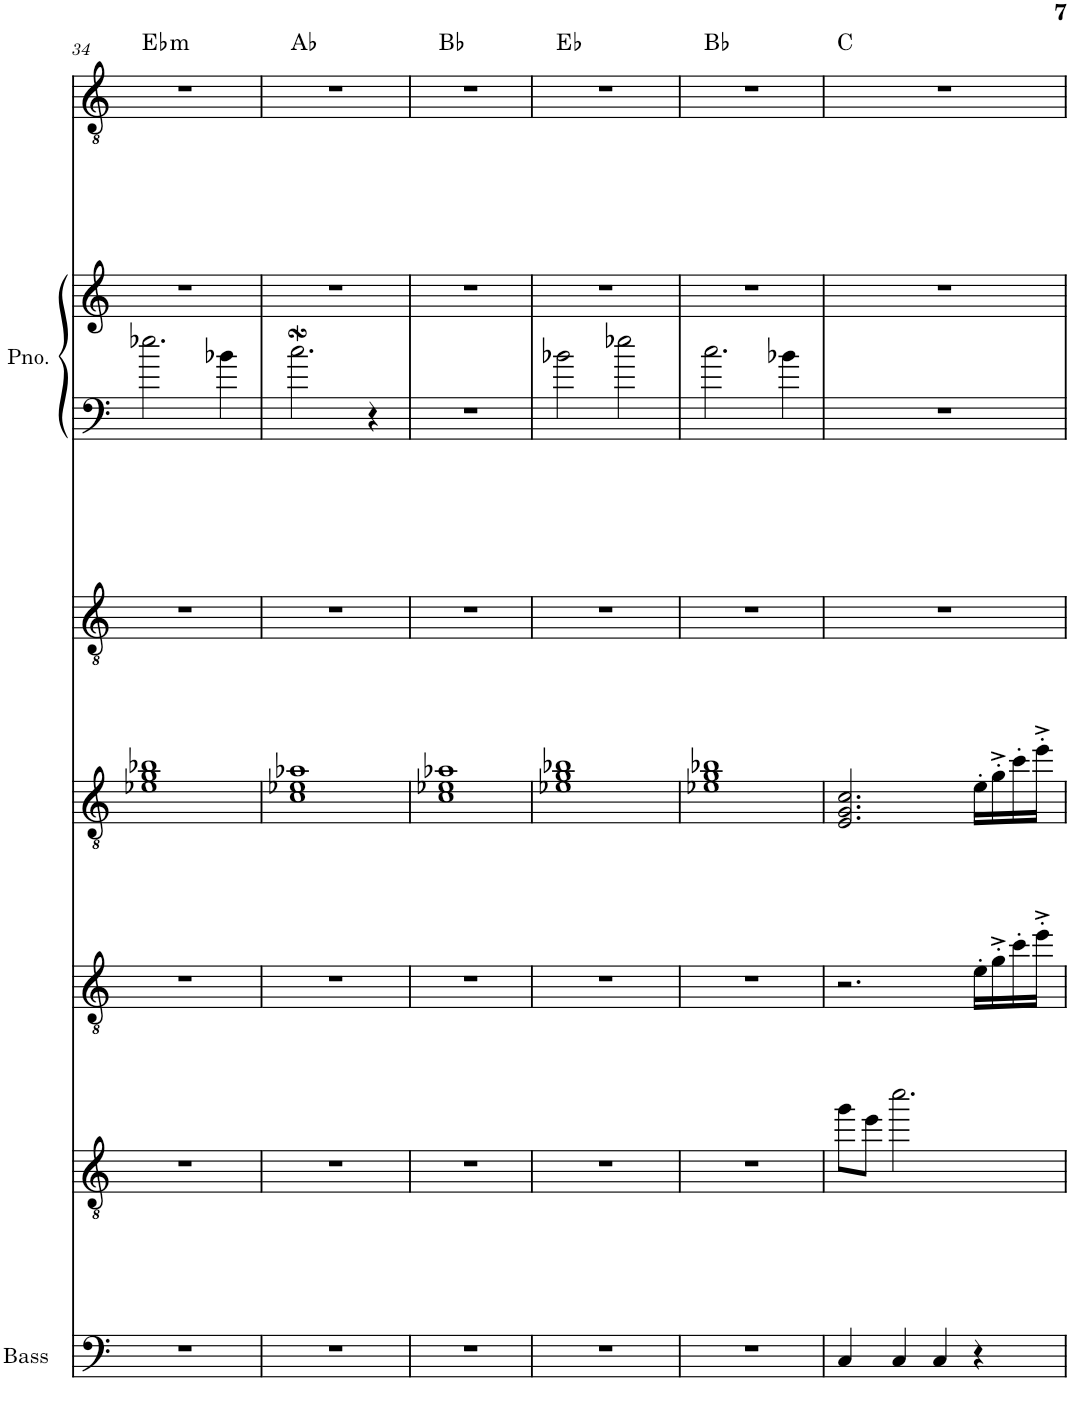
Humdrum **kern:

**kern	**kern	**kern	**kern	**kern	**kern	**kern	**kern	**harte
*part7	*part6	*part5	*part4	*part3	*part2	*part2	*part1	*part1
*staff8	*staff7	*staff6	*staff5	*staff4	*staff3	*staff2	*staff1	*
*I"Acoustic Bass	*I"Piccolo	*I"Strings 2	*I"Strings	*I"Cello	*I"Grand Piano	*	*I"Chord Progression	*
*I'Bass	*I'Picc	*I'Str	*I'Str	*	*I'Pno.	*	*	*
!!LO:PB:g=z
*clefF4	*clefGv2	*clefGv2	*clefGv2	*clefGv2	*clefF4	*clefG2	*clefGv2	*
*Trd7c12	*Trd-7c-12	*	*	*	*	*	*	*
*k[]	*k[]	*k[]	*k[]	*k[]	*k[]	*k[]	*k[]	*
*M4/4	*M4/4	*M4/4	*M4/4	*M4/4	*M4/4	*M4/4	*M4/4	*
=34	=34	=34	=34	=34	=34	=34	=34	=34
!	!	!	!	!	!	!	!	!LO:H:kt=m
1r	1r	1r	1e-X 1g 1b-X	1r	2.ee-X\	1r	1r	Eb:min
.	.	.	.	.	4b-X\	.	.	.
=35	=35	=35	=35	=35	=35	=35	=35	=35
1r	1r	1r	1c 1e-X 1a-X	1r	2.ccsSSs\	1r	1r	Ab:maj
.	.	.	.	.	4r	.	.	.
=36	=36	=36	=36	=36	=36	=36	=36	=36
1r	1r	1r	1c 1e-X 1a-X	1r	1r	1r	1r	Bb:maj
=37	=37	=37	=37	=37	=37	=37	=37	=37
1r	1r	1r	1e-X 1g 1b-X	1r	2b-X\	1r	1r	Eb:maj
.	.	.	.	.	2ee-X\	.	.	.
=38	=38	=38	=38	=38	=38	=38	=38	=38
1r	1r	1r	1e-X 1g 1b-X	1r	2.cc\	1r	1r	Bb:maj
.	.	.	.	.	4b-X\	.	.	.
=39	=39	=39	=39	=39	=39	=39	=39	=39
4C/	8gg\L	2.r	2.E/ 2.G/ 2.c/	1r	1r	1r	1r	C:maj
.	8ee\J	.	.	.	.	.	.	.
4C/	2.ccc\	.	.	.	.	.	.	.
4C/	.	.	.	.	.	.	.	.
4r	.	16e'\LL	16e'\LL	.	.	.	.	.
.	.	16g'^\	16g'^\	.	.	.	.	.
.	.	16cc'\	16cc'\	.	.	.	.	.
.	.	16ee'^\JJ	16ee'^\JJ	.	.	.	.	.
=	=	=	=	=	=	=	=	=
*-	*-	*-	*-	*-	*-	*-	*-	*-
